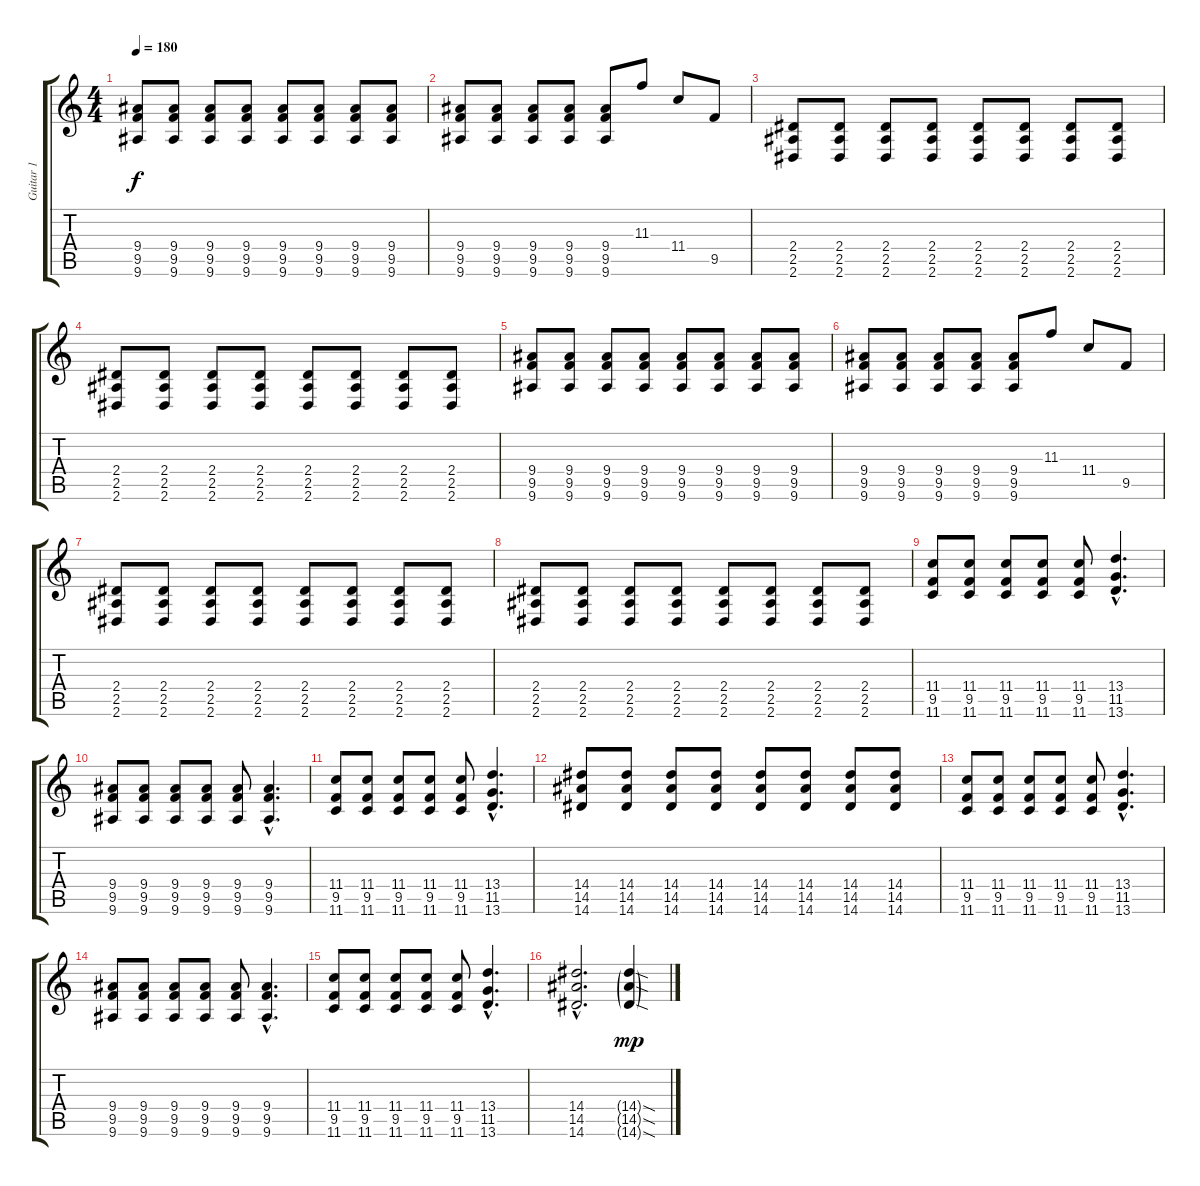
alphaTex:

\track ("Guitar 1" "Guitar 1") {instrument distortionguitar}
\staff {score tabs}
\tuning (Eb4 Bb3 Gb3 Db3 Ab2 Db2) {hide}
\ts (4 4)
\tempo 180
\clef g2
\ks c
(9.4 9.5 9.6).8{dy f} (9.4 9.5 9.6).8 (9.4 9.5 9.6).8 (9.4 9.5 9.6).8 (9.4 9.5 9.6).8 (9.4 9.5 9.6).8 (9.4 9.5 9.6).8 (9.4 9.5 9.6).8 |
(9.4 9.5 9.6).8 (9.4 9.5 9.6).8 (9.4 9.5 9.6).8 (9.4 9.5 9.6).8 (9.4 9.5 9.6).8 11.3.8 11.4.8 9.5.8 |
(2.4 2.5 2.6).8 (2.4 2.5 2.6).8 (2.4 2.5 2.6).8 (2.4 2.5 2.6).8 (2.4 2.5 2.6).8 (2.4 2.5 2.6).8 (2.4 2.5 2.6).8 (2.4 2.5 2.6).8 |
(2.4 2.5 2.6).8 (2.4 2.5 2.6).8 (2.4 2.5 2.6).8 (2.4 2.5 2.6).8 (2.4 2.5 2.6).8 (2.4 2.5 2.6).8 (2.4 2.5 2.6).8 (2.4 2.5 2.6).8 |
(9.4 9.5 9.6).8 (9.4 9.5 9.6).8 (9.4 9.5 9.6).8 (9.4 9.5 9.6).8 (9.4 9.5 9.6).8 (9.4 9.5 9.6).8 (9.4 9.5 9.6).8 (9.4 9.5 9.6).8 |
(9.4 9.5 9.6).8 (9.4 9.5 9.6).8 (9.4 9.5 9.6).8 (9.4 9.5 9.6).8 (9.4 9.5 9.6).8 11.3.8 11.4.8 9.5.8 |
(2.4 2.5 2.6).8 (2.4 2.5 2.6).8 (2.4 2.5 2.6).8 (2.4 2.5 2.6).8 (2.4 2.5 2.6).8 (2.4 2.5 2.6).8 (2.4 2.5 2.6).8 (2.4 2.5 2.6).8 |
(2.4 2.5 2.6).8 (2.4 2.5 2.6).8 (2.4 2.5 2.6).8 (2.4 2.5 2.6).8 (2.4 2.5 2.6).8 (2.4 2.5 2.6).8 (2.4 2.5 2.6).8 (2.4 2.5 2.6).8 |
(11.4 9.5 11.6).8 (11.4 9.5 11.6).8 (11.4 9.5 11.6).8 (11.4 9.5 11.6).8 (11.4 9.5 11.6).8 (13.4{hac} 11.5{hac} 13.6{hac}).4{d} |
(9.4 9.5 9.6).8 (9.4 9.5 9.6).8 (9.4 9.5 9.6).8 (9.4 9.5 9.6).8 (9.4 9.5 9.6).8 (9.4{hac} 9.5{hac} 9.6{hac}).4{d} |
(11.4 9.5 11.6).8 (11.4 9.5 11.6).8 (11.4 9.5 11.6).8 (11.4 9.5 11.6).8 (11.4 9.5 11.6).8 (13.4{hac} 11.5{hac} 13.6{hac}).4{d} |
(14.4 14.5 14.6).8 (14.4 14.5 14.6).8 (14.4 14.5 14.6).8 (14.4 14.5 14.6).8 (14.4 14.5 14.6).8 (14.4 14.5 14.6).8 (14.4 14.5 14.6).8 (14.4 14.5 14.6).8 |
(11.4 9.5 11.6).8 (11.4 9.5 11.6).8 (11.4 9.5 11.6).8 (11.4 9.5 11.6).8 (11.4 9.5 11.6).8 (13.4{hac} 11.5{hac} 13.6{hac}).4{d} |
(9.4 9.5 9.6).8 (9.4 9.5 9.6).8 (9.4 9.5 9.6).8 (9.4 9.5 9.6).8 (9.4 9.5 9.6).8 (9.4{hac} 9.5{hac} 9.6{hac}).4{d} |
(11.4 9.5 11.6).8 (11.4 9.5 11.6).8 (11.4 9.5 11.6).8 (11.4 9.5 11.6).8 (11.4 9.5 11.6).8 (13.4{hac} 11.5{hac} 13.6{hac}).4{d} |
(14.4{hac} 14.5{hac} 14.6{hac}).2{d} (14.4{sod g} 14.5{sod g} 14.6{sod g}).4{dy mp}
